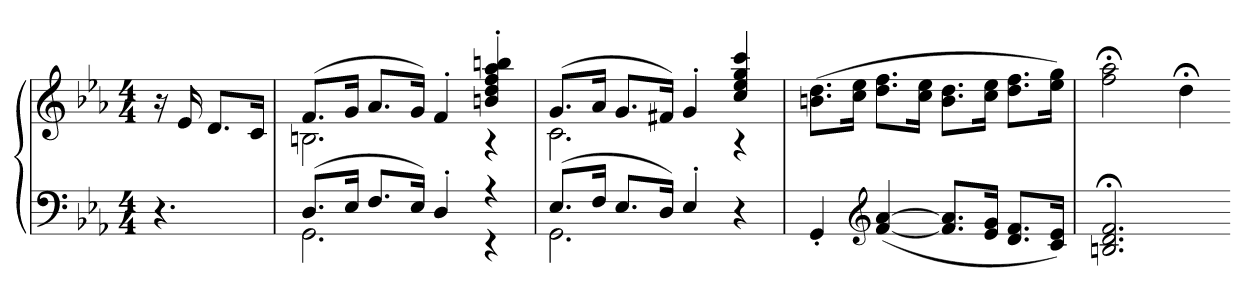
**kern	**kern
*part1	*part1
*staff2	*staff1
*clefF4	*clefG2
*k[b-e-a-]	*k[b-e-a-]
*c:	*c:
*M4/4	*M4/4
=	=
4.r	16r
.	16e-
.	8.dL
.	16cJk
=121	=121
*^	*^
(8.DL	2.GG	(8.fL	2.Bn
16E-Jk	.	16gJk	.
8.FL	.	8.a-L	.
16E-Jk)	.	16gJk)	.
4D'	.	4f'	.
4r	4r	4bn' 4dd' 4ff' 4aa-' 4bbn'	4r
=122	=122	=122	=122
(8.E-L	2.GG	(8.gL	2.c
16FJk	.	16a-Jk	.
8.E-L	.	8.gL	.
16DJk)	.	16f#XJk)	.
4E-'	.	4g'	.
4r	4ryy	4cc 4ee- 4gg 4ccc	4r
*v	*v	*	*
*	*v	*v
=123	=123
4GG'	(8.bn 8.ddL
.	16cc 16ee-Jk
*clefG2	*
([4f [4a-	8.dd 8.ffL
.	16cc 16ee-Jk
8.f] 8.a-]L	8.b 8.ddL
16e- 16gJk	16cc 16ee-Jk
8.d 8.fL	8.dd 8.ffL
16c 16e-Jk)	16ee- 16ggJk)
=124	=124
2.Bn;< 2.d;< 2.f;<	2ff;< 2aa-;<
.	4dd;<
=-	=-
*-	*-
